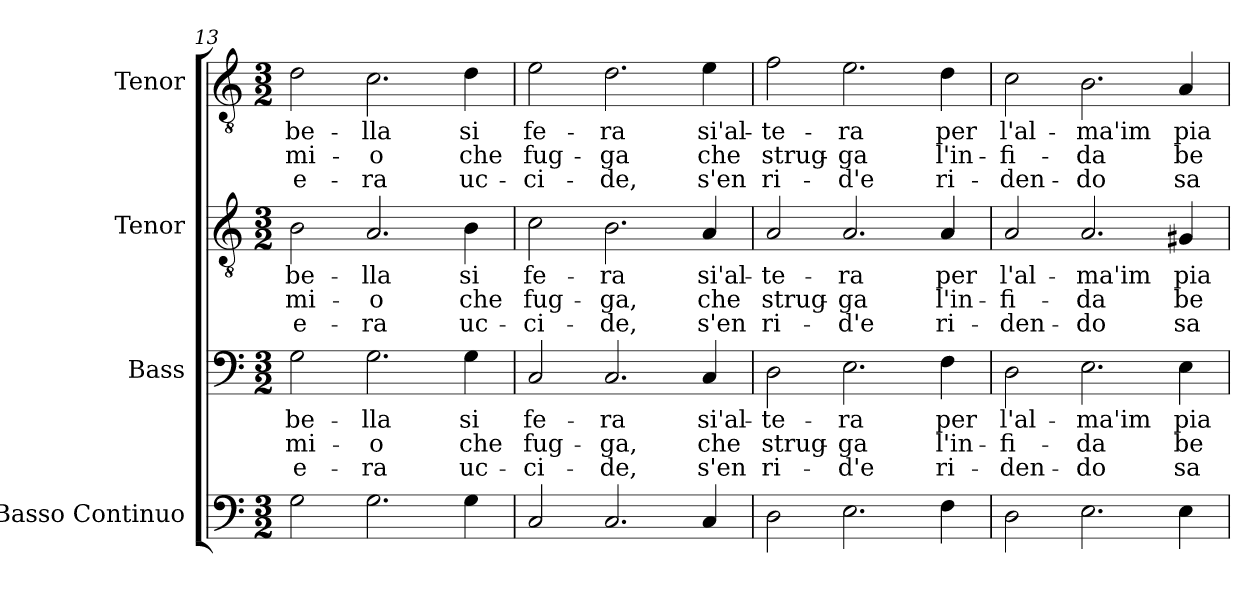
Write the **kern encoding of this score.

**kern	**kern	**text	**text	**text	**kern	**text	**text	**text	**kern	**text	**text	**text
*part4	*part3	*part3	*part3	*part3	*part2	*part2	*part2	*part2	*part1	*part1	*part1	*part1
*staff4	*staff3	*staff3	*staff3	*staff3	*staff2	*staff2	*staff2	*staff2	*staff1	*staff1	*staff1	*staff1
*I"Basso Continuo	*I"Bass	*	*	*	*I"Tenor	*	*	*	*I"Tenor	*	*	*
*	*I'B.	*	*	*	*I'T.	*	*	*	*I'T.	*	*	*
*clefF4	*clefF4	*	*	*	*clefGv2	*	*	*	*clefGv2	*	*	*
*ITrd7c12	*	*	*	*	*ITrd7c12	*	*	*	*ITrd7c12	*	*	*
*k[]	*k[]	*	*	*	*k[]	*	*	*	*k[]	*	*	*
*C:	*C:	*	*	*	*C:	*	*	*	*C:	*	*	*
*M3/2	*M3/2	*	*	*	*M3/2	*	*	*	*M3/2	*	*	*
=13	=13	=13	=13	=13	=13	=13	=13	=13	=13	=13	=13	=13
!	!	!LO:LY:b:color=#000000	!LO:LY:b:color=#000000	!LO:LY:b:color=#000000	!	!	!	!	!	!	!	!
!	!	!	!	!	!	!LO:LY:b:color=#000000	!LO:LY:b:color=#000000	!LO:LY:b:color=#000000	!	!	!	!
!	!	!	!	!	!	!	!	!	!	!LO:LY:b:color=#000000	!LO:LY:b:color=#000000	!LO:LY:b:color=#000000
2GGi\	2Gi\	be-	mi-	-e-	2BBi\	be-	mi-	-e-	2Di\	be-	mi-	-e-
!	!	!LO:LY:b:color=#000000	!LO:LY:b:color=#000000	!LO:LY:b:color=#000000	!	!	!	!	!	!	!	!
!	!	!	!	!	!	!LO:LY:b:color=#000000	!LO:LY:b:color=#000000	!LO:LY:b:color=#000000	!	!	!	!
!	!	!	!	!	!	!	!	!	!	!LO:LY:b:color=#000000	!LO:LY:b:color=#000000	!LO:LY:b:color=#000000
2.GGi\	2.Gi\	-lla	-o	-ra	2.AAi/	-lla	-o	-ra	2.Ci\	-lla	-o	-ra
!	!	!LO:LY:b:color=#000000	!LO:LY:b:color=#000000	!LO:LY:b:color=#000000	!	!	!	!	!	!	!	!
!	!	!	!	!	!	!LO:LY:b:color=#000000	!LO:LY:b:color=#000000	!LO:LY:b:color=#000000	!	!	!	!
!	!	!	!	!	!	!	!	!	!	!LO:LY:b:color=#000000	!LO:LY:b:color=#000000	!LO:LY:b:color=#000000
4GGi\	4Gi\	si	che	uc-	4BBi\	si	che	uc-	4Di\	si	che	uc-
=14	=14	=14	=14	=14	=14	=14	=14	=14	=14	=14	=14	=14
!	!	!LO:LY:b:color=#000000	!LO:LY:b:color=#000000	!LO:LY:b:color=#000000	!	!	!	!	!	!	!	!
!	!	!	!	!	!	!LO:LY:b:color=#000000	!LO:LY:b:color=#000000	!LO:LY:b:color=#000000	!	!	!	!
!	!	!	!	!	!	!	!	!	!	!LO:LY:b:color=#000000	!LO:LY:b:color=#000000	!LO:LY:b:color=#000000
2CCi/	2Ci/	fe-	fug-	-ci-	2Ci\	fe-	fug-	-ci-	2Ei\	fe-	fug-	-ci-
!	!	!LO:LY:b:color=#000000	!LO:LY:b:color=#000000	!LO:LY:b:color=#000000	!	!	!	!	!	!	!	!
!	!	!	!	!	!	!LO:LY:b:color=#000000	!LO:LY:b:color=#000000	!LO:LY:b:color=#000000	!	!	!	!
!	!	!	!	!	!	!	!	!	!	!LO:LY:b:color=#000000	!LO:LY:b:color=#000000	!LO:LY:b:color=#000000
2.CCi/	2.Ci/	-ra	-ga,	-de,	2.BBi\	-ra	-ga,	-de,	2.Di\	-ra	-ga	-de,
!	!	!LO:LY:b:color=#000000	!LO:LY:b:color=#000000	!LO:LY:b:color=#000000	!	!	!	!	!	!	!	!
!	!	!	!	!	!	!LO:LY:b:color=#000000	!LO:LY:b:color=#000000	!LO:LY:b:color=#000000	!	!	!	!
!	!	!	!	!	!	!	!	!	!	!LO:LY:b:color=#000000	!LO:LY:b:color=#000000	!LO:LY:b:color=#000000
4CCi/	4Ci/	si'al-	che	s'en	4AAi/	si'al-	che	s'en	4Ei\	si'al-	che	s'en
!!LO:LB:g=z
=15	=15	=15	=15	=15	=15	=15	=15	=15	=15	=15	=15	=15
!	!	!LO:LY:b:color=#000000	!LO:LY:b:color=#000000	!LO:LY:b:color=#000000	!	!	!	!	!	!	!	!
!	!	!	!	!	!	!LO:LY:b:color=#000000	!LO:LY:b:color=#000000	!LO:LY:b:color=#000000	!	!	!	!
!	!	!	!	!	!	!	!	!	!	!LO:LY:b:color=#000000	!LO:LY:b:color=#000000	!LO:LY:b:color=#000000
2DDi\	2Di\	-te-	strug-	ri-	2AAi/	-te-	strug-	ri-	2Fi\	-te-	strug-	ri-
!	!	!LO:LY:b:color=#000000	!LO:LY:b:color=#000000	!LO:LY:b:color=#000000	!	!	!	!	!	!	!	!
!	!	!	!	!	!	!LO:LY:b:color=#000000	!LO:LY:b:color=#000000	!LO:LY:b:color=#000000	!	!	!	!
!	!	!	!	!	!	!	!	!	!	!LO:LY:b:color=#000000	!LO:LY:b:color=#000000	!LO:LY:b:color=#000000
2.EEi\	2.Ei\	-ra	-ga	-d'e	2.AAi/	-ra	-ga	-d'e	2.Ei\	-ra	-ga	-d'e
!	!	!LO:LY:b:color=#000000	!LO:LY:b:color=#000000	!LO:LY:b:color=#000000	!	!	!	!	!	!	!	!
!	!	!	!	!	!	!LO:LY:b:color=#000000	!LO:LY:b:color=#000000	!LO:LY:b:color=#000000	!	!	!	!
!	!	!	!	!	!	!	!	!	!	!LO:LY:b:color=#000000	!LO:LY:b:color=#000000	!LO:LY:b:color=#000000
4FFi\	4Fi\	per	l'in-	ri-	4AAi/	per	l'in-	ri-	4Di\	per	l'in-	ri-
=16	=16	=16	=16	=16	=16	=16	=16	=16	=16	=16	=16	=16
!	!	!LO:LY:b:color=#000000	!LO:LY:b:color=#000000	!LO:LY:b:color=#000000	!	!	!	!	!	!	!	!
!	!	!	!	!	!	!LO:LY:b:color=#000000	!LO:LY:b:color=#000000	!LO:LY:b:color=#000000	!	!	!	!
!	!	!	!	!	!	!	!	!	!	!LO:LY:b:color=#000000	!LO:LY:b:color=#000000	!LO:LY:b:color=#000000
2DDi\	2Di\	l'al-	-fi-	-den-	2AAi/	l'al-	-fi-	-den-	2Ci\	l'al-	-fi-	-den-
!	!	!LO:LY:b:color=#000000	!LO:LY:b:color=#000000	!LO:LY:b:color=#000000	!	!	!	!	!	!	!	!
!	!	!	!	!	!	!LO:LY:b:color=#000000	!LO:LY:b:color=#000000	!LO:LY:b:color=#000000	!	!	!	!
!	!	!	!	!	!	!	!	!	!	!LO:LY:b:color=#000000	!LO:LY:b:color=#000000	!LO:LY:b:color=#000000
2.EEi\	2.Ei\	-ma'im	-da	-do	2.AAi/	-ma'im	-da	-do	2.BBi\	-ma'im	-da	-do
!	!	!LO:LY:b:color=#000000	!LO:LY:b:color=#000000	!LO:LY:b:color=#000000	!	!	!	!	!	!	!	!
!	!	!	!	!	!	!LO:LY:b:color=#000000	!LO:LY:b:color=#000000	!LO:LY:b:color=#000000	!	!	!	!
!	!	!	!	!	!	!	!	!	!	!LO:LY:b:color=#000000	!LO:LY:b:color=#000000	!LO:LY:b:color=#000000
4EEi\	4Ei\	pia-	be-	sa-	4GG#Xi/	pia-	be-	sa-	4AAi/	pia-	be-	sa-
=	=	=	=	=	=	=	=	=	=	=	=	=
*-	*-	*-	*-	*-	*-	*-	*-	*-	*-	*-	*-	*-
